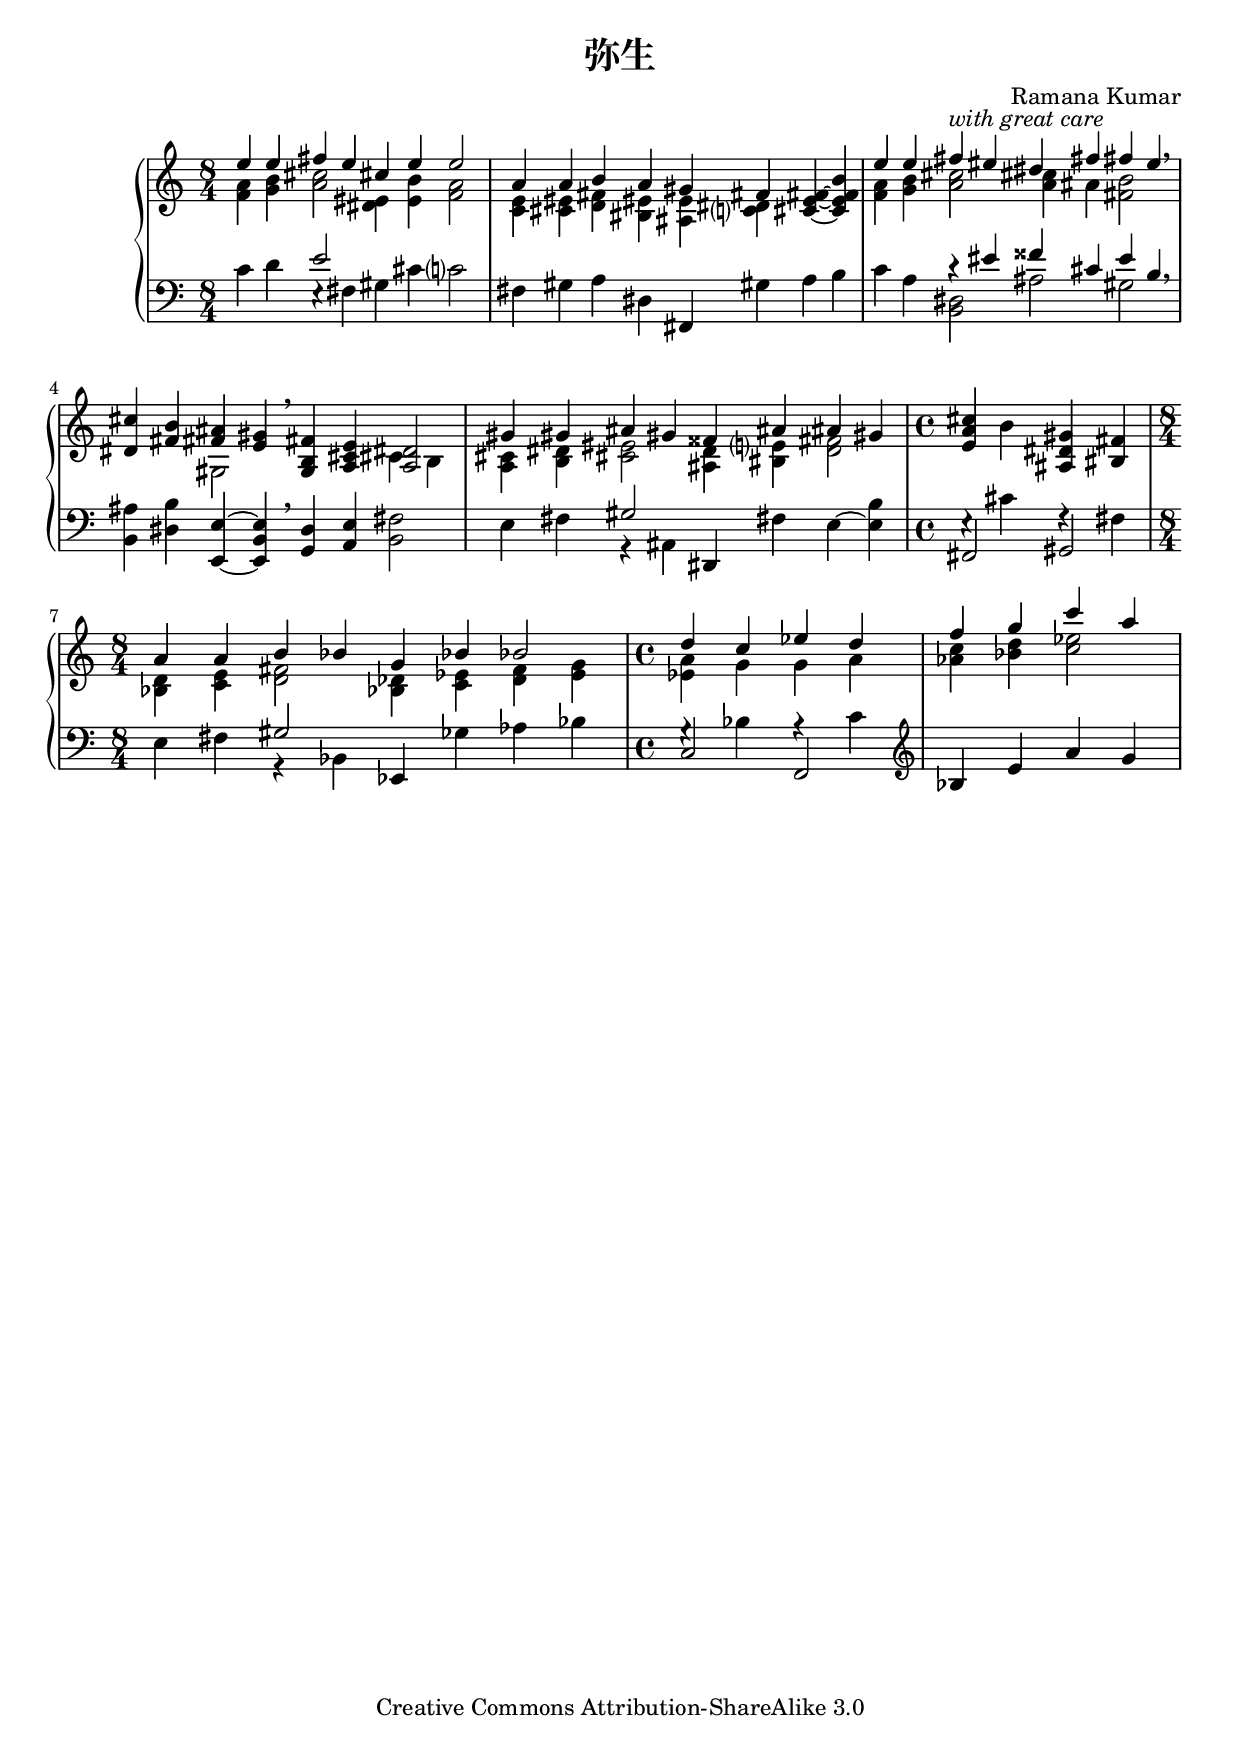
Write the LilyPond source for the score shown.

\version "2.14.0"

\header {
  title = "弥生"
  composer = "Ramana Kumar"
  date = "2012"
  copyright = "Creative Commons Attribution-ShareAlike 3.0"
}

#(ly:set-option 'point-and-click #f)

\score {
  \context PianoStaff <<
    #(set-accidental-style 'forget 'Score)
    \context Staff = right <<
      \clef treble
      \time 8/4
      << {
        << {e''4 e'' fis'' e'' cis'' e'' e''2}
        \\ {<f' a'>4 <g' b'> <a' cis''>2 <dis' eis'>4  <e' b'> <f' a'>2} >>
      | << {a'4 a' b' a' gis' fis'}
        \\ {<c' e'>4 <cis' eis'> <d' fis'> <bis eis'> <ais e'> <c'? dis'> } >>
        <cis' e' fis'>4 ~ <cis' e' fis' b'>
      | << {e''4 e'' fis'' -\markup{\italic "with great care"} eis'' dis'' fis'' fis'' e''}
        \\ {<f' a'>4 <g' b'> <a' cis''>2  <a' cis''>4 ais' <fis' b'>2} >> \breathe
      | <dis' cis''>4 <fis' b'> << {<fis' ais'>4 <e' gis'>} \\ gis2 >> \breathe
        <g b fis'>4 <a cis' e'> << <a dis'>2 \\ {cis'4 b} >>
      | << {gis'4 gis' ais' gis' fisis' ais' ais' gis'}
      \\ { <a cis'>4 <b dis'> <cis' eis'>2 <ais d'>4 <bis e'?> <d' fis'>2 }>>
      | \time 4/4 <e' a' cis''>4 b' <ais dis' gis'> <bis fis'>
      | \time 8/4 << {a'4 a' b' bes' g' bes' bes'2} \\ { <bes d'>4 <c' e'> <d' fis'>2 <bes des'>4 <c' ees'> <d' f'> <e' g'>} >>
      | \time 4/4 << {d''4 c'' ees'' d''} \\ {<ees' a'>4 g' g' a'} >>
      | << {f''4 g'' c''' a''} \\ {<aes' c''>4 <bes' d''> <c'' ees''>2} >>
      } >>
    >>
    \context Staff = left <<
      \clef bass
      << {
        c'4 d' << e'2 \\ {e4\rest fis} >> gis cis' c'?2
      | fis4 gis a dis fis, gis a b
      | c'4 a << {r4 eis' fisis' cis' e' b} \\ {<b, dis>2 ais gis} >> \breathe
      | <b, ais>4 <dis b> <e, e> ~ <e, b, e> \breathe <g, d>4 <a, e> <b, fis>2
      | e4 fis << gis2 \\ {r4 ais,} >> dis, fis e ~ <e b>
      | \time 4/4 << {fis,2 gis,} \\ {e4\rest cis' f\rest fis} >>
      | \time 8/4 e4 fis << gis2 \\ {r4 bes,} >> ees, ges aes bes
      | \time 4/4 << {c2 f,} \\ {g4\rest bes a\rest c'} >>
      | \clef treble bes4 e' a' g'
      } >>
    >>
  >>
}
